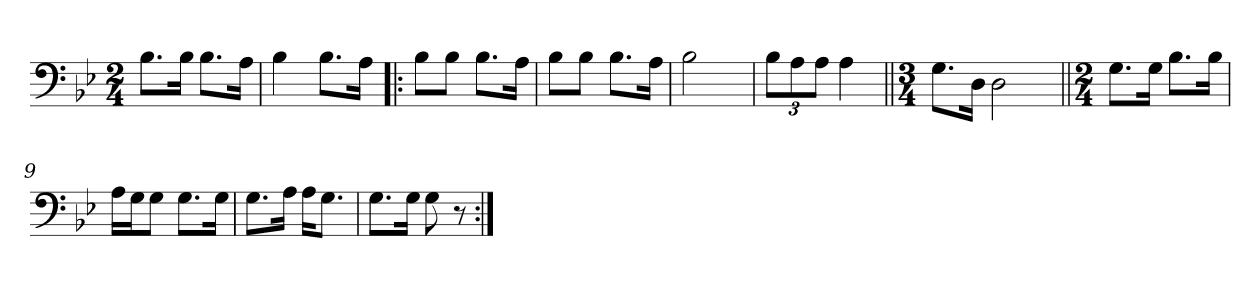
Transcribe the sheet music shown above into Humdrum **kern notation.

**kern
*part1
*staff1
*clefF4
*k[b-e-]
*M2/4
=1
8.B-\L
16B-\Jk
8.B-\L
16A\Jk
=2
4B-\
8.B-\L
16A\Jk
=3!|:
8B-\L
8B-\J
8.B-\L
16A\Jk
=4
8B-\L
8B-\J
8.B-\L
16A\Jk
=5
2B-\
=6
12B-\L
12A\
12A\J
4A\
=7||
*M3/4
8.G\L
16D\Jk
2D\
=8||
*M2/4
8.G\L
16G\Jk
8.B-\L
16B-\Jk
=9
16A\LL
16G\J
8G\J
8.G\L
16G\Jk
=10
8.G\L
16A\Jk
16A\KL
8.G\J
=11
8.G\L
16G\Jk
8G\
8r
=:|!
*-
